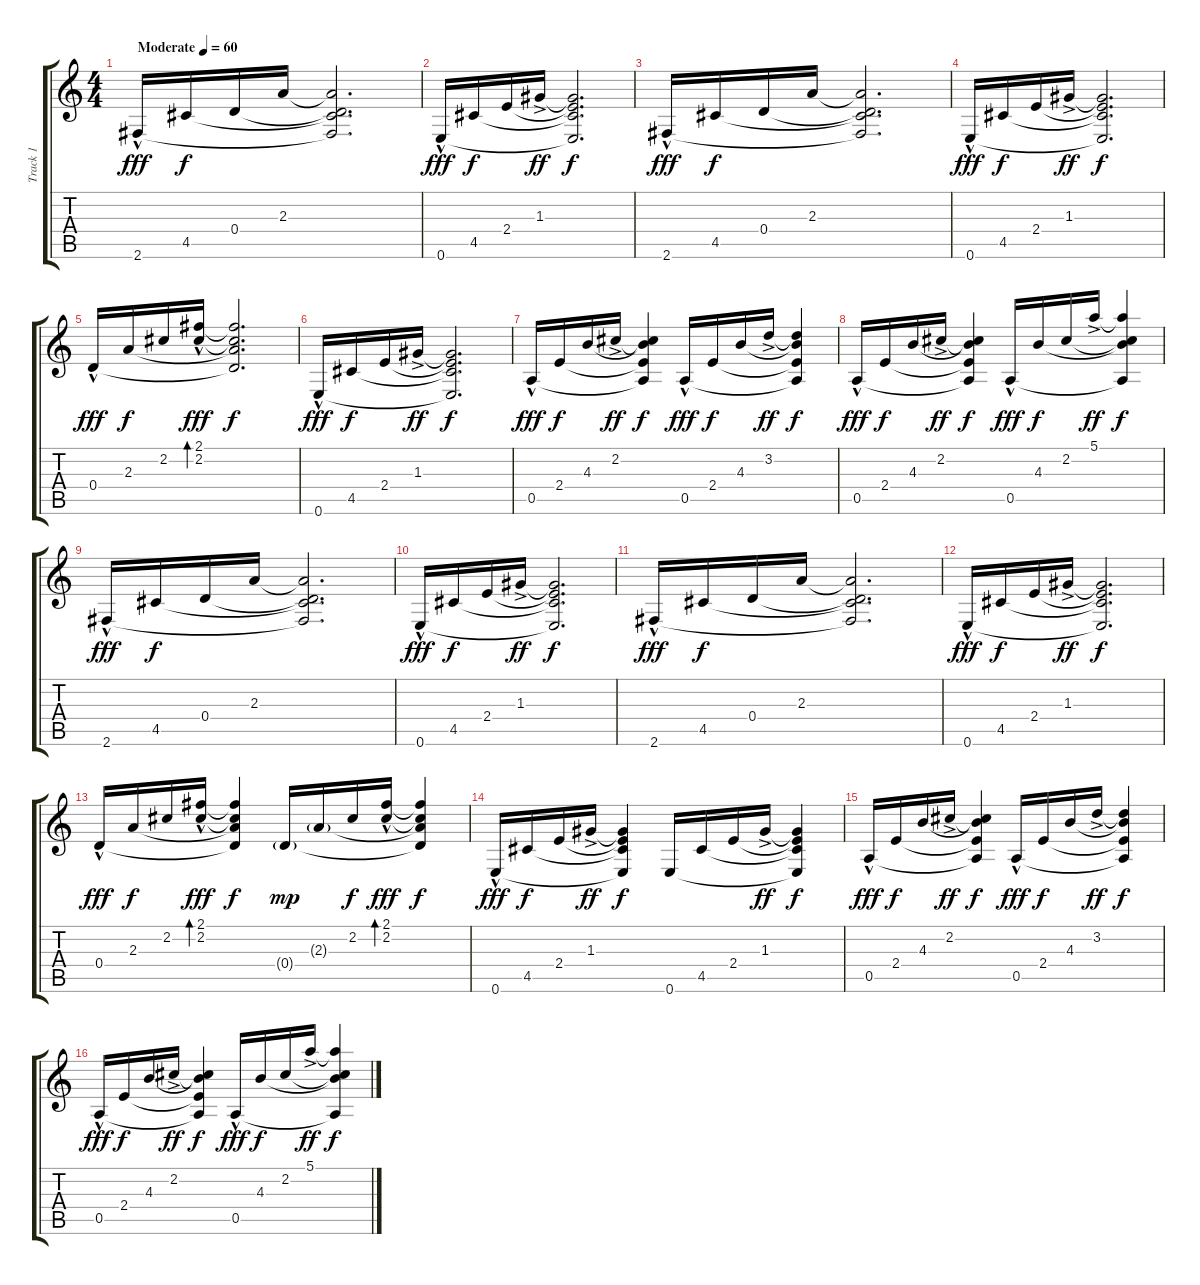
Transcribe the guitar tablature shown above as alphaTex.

\track ("Track 1" "Track 1") {instrument electricguitarjazz}
\staff {score tabs}
\tuning (E4 B3 G3 D3 A2 E2) {hide}
\ts (4 4)
\tempo (60 "Moderate")
\clef g2
\ks c
2.6{hac}.16{dy fff instrument electricguitarjazz} 4.5.16{dy f} 0.4.16 2.3.16 (2.3{t} 0.4{t} 4.5{t} 2.6{t}).2{d} |
0.6{hac}.16{dy fff} 4.5.16{dy f} 2.4.16 1.3{ac}.16{dy ff} (1.3{t} 2.4{t} 4.5{t} 0.6{t}).2{d dy f} |
2.6{hac}.16{dy fff} 4.5.16{dy f} 0.4.16 2.3.16 (2.3{t} 0.4{t} 4.5{t} 2.6{t}).2{d} |
0.6{hac}.16{dy fff} 4.5.16{dy f} 2.4.16 1.3{ac}.16{dy ff} (1.3{t} 2.4{t} 4.5{t} 0.6{t}).2{d dy f} |
0.4{hac}.16{dy fff} 2.3.16{dy f} 2.2.16 (2.1{hac} 2.2).16{bd 480 dy fff} (2.1{t} 2.2{t} 2.3{t} 0.4{t}).2{d dy f} |
0.6{hac}.16{dy fff} 4.5.16{dy f} 2.4.16 1.3{ac}.16{dy ff} (1.3{t} 2.4{t} 4.5{t} 0.6{t}).2{d dy f} |
0.5{hac}.16{dy fff} 2.4.16{dy f} 4.3.16 2.2{ac}.16{dy ff} (2.2{t} 4.3{t} 2.4{t} 0.5{t}).4{dy f} 0.5{hac}.16{dy fff} 2.4.16{dy f} 4.3.16 3.2{ac}.16{dy ff} (3.2{t} 4.3{t} 2.4{t} 0.5{t}).4{dy f} |
0.5{hac}.16{dy fff} 2.4.16{dy f} 4.3.16 2.2{ac}.16{dy ff} (2.2{t} 4.3{t} 2.4{t} 0.5{t}).4{dy f} 0.5{hac}.16{dy fff} 4.3.16{dy f} 2.2.16 5.1{ac}.16{dy ff} (5.1{t} 2.2{t} 4.3{t} 0.5{t}).4{dy f} |
2.6{hac}.16{dy fff} 4.5.16{dy f} 0.4.16 2.3.16 (2.3{t} 0.4{t} 4.5{t} 2.6{t}).2{d} |
0.6{hac}.16{dy fff} 4.5.16{dy f} 2.4.16 1.3{ac}.16{dy ff} (1.3{t} 2.4{t} 4.5{t} 0.6{t}).2{d dy f} |
2.6{hac}.16{dy fff} 4.5.16{dy f} 0.4.16 2.3.16 (2.3{t} 0.4{t} 4.5{t} 2.6{t}).2{d} |
0.6{hac}.16{dy fff} 4.5.16{dy f} 2.4.16 1.3{ac}.16{dy ff} (1.3{t} 2.4{t} 4.5{t} 0.6{t}).2{d dy f} |
0.4{hac}.16{dy fff} 2.3.16{dy f} 2.2.16 (2.1{hac} 2.2).16{bd 480 dy fff} (2.1{t} 2.2{t} 2.3{t} 0.4{t}).4{dy f} 0.4{g}.16{dy mp} 2.3{g}.16 2.2.16{dy f} (2.1{hac} 2.2).16{bd 480 dy fff} (2.1{t} 2.2{t} 2.3{t} 0.4{t}).4{dy f} |
0.6{hac}.16{dy fff} 4.5.16{dy f} 2.4.16 1.3{ac}.16{dy ff} (1.3{t} 2.4{t} 4.5{t} 0.6{t}).4{dy f} 0.6.16 4.5.16 2.4.16 1.3{ac}.16{dy ff} (1.3{t} 2.4{t} 4.5{t} 0.6{t}).4{dy f} |
0.5{hac}.16{dy fff} 2.4.16{dy f} 4.3.16 2.2{ac}.16{dy ff} (2.2{t} 4.3{t} 2.4{t} 0.5{t}).4{dy f} 0.5{hac}.16{dy fff} 2.4.16{dy f} 4.3.16 3.2{ac}.16{dy ff} (3.2{t} 4.3{t} 2.4{t} 0.5{t}).4{dy f} |
0.5{hac}.16{dy fff} 2.4.16{dy f} 4.3.16 2.2{ac}.16{dy ff} (2.2{t} 4.3{t} 2.4{t} 0.5{t}).4{dy f} 0.5{hac}.16{dy fff} 4.3.16{dy f} 2.2.16 5.1{ac}.16{dy ff} (5.1{t} 2.2{t} 4.3{t} 0.5{t}).4{dy f}
